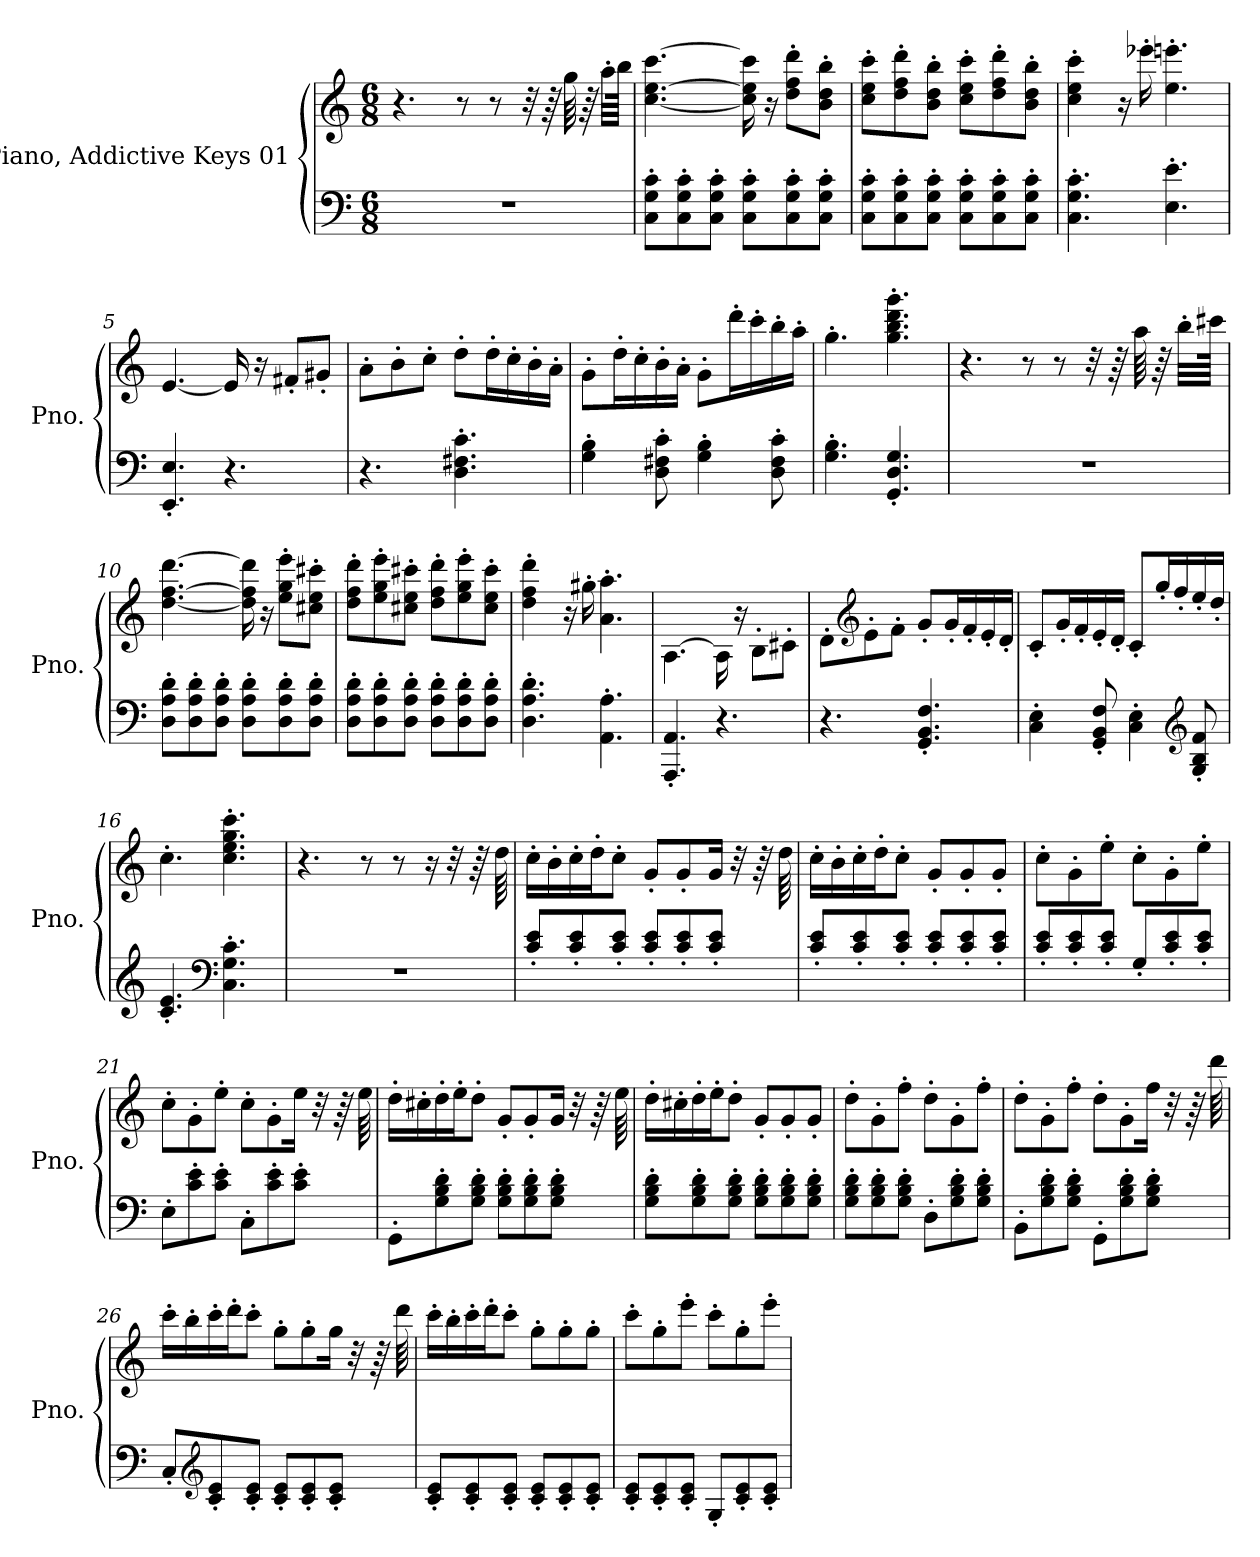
**kern	**kern
*part1	*part1
*staff2	*staff1
*I"Piano, Addictive Keys 01	*
*I'Pno.	*
*clefF4	*clefG2
*k[]	*k[]
*M6/8	*M6/8
*MM215	*MM215
=1	=1
2.r	4.r
.	8r
.	8r
.	32r
.	64r
.	64gg\
.	64r
.	32aa'\LLL
.	64bb\JJJk
=2	=2
8C\' 8G\' 8c\'L	[4.cc\ [4.ee\ [4.ccc\
8C\' 8G\' 8c\'	.
8C\' 8G\' 8c\'J	.
8C\' 8G\' 8c\'L	16cc\] 16ee\] 16ccc\]
.	16r
8C\' 8G\' 8c\'	8dd\' 8ff\' 8ddd\'L
8C\' 8G\' 8c\'J	8b\' 8dd\' 8bb\'J
=3	=3
8C\' 8G\' 8c\'L	8cc\' 8ee\' 8ccc\'L
8C\' 8G\' 8c\'	8dd\' 8ff\' 8ddd\'
8C\' 8G\' 8c\'J	8b\' 8dd\' 8bb\'J
8C\' 8G\' 8c\'L	8cc\' 8ee\' 8ccc\'L
8C\' 8G\' 8c\'	8dd\' 8ff\' 8ddd\'
8C\' 8G\' 8c\'J	8b\' 8dd\' 8bb\'J
=4	=4
4.C\' 4.G\' 4.c\'	4cc\' 4ee\' 4ccc\'
.	16r
.	16eee-X'\
4.E\' 4.e\'	4.ee\' 4.eeen\'
!!LO:LB:g=z
=5	=5
4.EE/' 4.E/'	[4.e/
4.r	16e/]
.	16r
.	8f#X'/L
.	8g#X'/J
=6	=6
4.r	8a'\L
.	8b'\
.	8cc'\J
4.D\' 4.F#X\' 4.c\'	8dd'\L
.	16dd'\L
.	16cc'\
.	16b'\
.	16a'\JJ
=7	=7
4G\' 4B\'	8g'\L
.	16dd'\L
.	16cc'\
8D\' 8F#X\' 8c\'	16b'\
.	16a'\JJ
4G\' 4B\'	8g'\L
.	16ddd'\L
.	16ccc'\
8D\' 8F#\' 8c\'	16bb'\
.	16aa'\JJ
=8	=8
4.G\' 4.B\'	4.gg'\
4.GG/' 4.D/' 4.G/'	4.gg\' 4.bb\' 4.ddd\' 4.ggg\'
!!LO:LB:g=z
=9	=9
2.r	4.r
.	8r
.	8r
.	32r
.	64r
.	64aa\
.	64r
.	32bb'\LLL
.	64ccc#X\JJJk
=10	=10
8D\' 8A\' 8d\'L	[4.dd\ [4.ff\ [4.ddd\
8D\' 8A\' 8d\'	.
8D\' 8A\' 8d\'J	.
8D\' 8A\' 8d\'L	16dd\] 16ff\] 16ddd\]
.	16r
8D\' 8A\' 8d\'	8ee\' 8gg\' 8eee\'L
8D\' 8A\' 8d\'J	8cc#X\' 8ee\' 8ccc#X\'J
=11	=11
8D\' 8A\' 8d\'L	8dd\' 8ff\' 8ddd\'L
8D\' 8A\' 8d\'	8ee\' 8gg\' 8eee\'
8D\' 8A\' 8d\'J	8cc#X\' 8ee\' 8ccc#X\'J
8D\' 8A\' 8d\'L	8dd\' 8ff\' 8ddd\'L
8D\' 8A\' 8d\'	8ee\' 8gg\' 8eee\'
8D\' 8A\' 8d\'J	8cc#\' 8ee\' 8ccc#\'J
=12	=12
4.D\' 4.A\' 4.d\'	4dd\' 4ff\' 4ddd\'
.	16r
.	16gg#X'\
4.AA\' 4.A\'	4.a\' 4.aa\'
!!LO:LB:g=z
=13	=13
4.AAA/' 4.AA/'	[4.A\
4.r	16A\]
.	16r
.	8B'\L
.	8c#X'\J
=14	=14
4.r	8d'\L
*	*clefG2
.	8e'\
.	8f'\J
4.GG/' 4.BB/' 4.F/'	8g'/L
.	16g'/L
.	16f'/
.	16e'/
.	16d'/JJ
=15	=15
4C\' 4E\'	8c'/L
.	16g'/L
.	16f'/
8GG/' 8BB/' 8F/'	16e'/
.	16d'/JJ
4C\' 4E\'	8c'/L
.	16gg'/L
.	16ff'/
*clefG2	*
8G/' 8B/' 8f/'	16ee'/
.	16dd'/JJ
=16	=16
4.c/' 4.e/'	4.cc'\
*clefF4	*
4.C\' 4.G\' 4.c\'	4.cc\' 4.ee\' 4.gg\' 4.ccc\'
=17	=17
2.r	4.r
.	8r
.	8r
.	16r
.	32r
.	64r
.	64dd\
!!LO:LB:g=z
=18	=18
8c/' 8e/'L	16cc'\LL
.	16b'\
8c/' 8e/'	16cc'\
.	16dd'\J
8c/' 8e/'J	8cc'\J
8c/' 8e/'L	8g'/L
8c/' 8e/'	8g'/
8c/' 8e/'J	16g/Jk
.	32r
.	64r
.	64dd\
=19	=19
8c/' 8e/'L	16cc'\LL
.	16b'\
8c/' 8e/'	16cc'\
.	16dd'\J
8c/' 8e/'J	8cc'\J
8c/' 8e/'L	8g'/L
8c/' 8e/'	8g'/
8c/' 8e/'J	8g'/J
=20	=20
8c/' 8e/'L	8cc'\L
8c/' 8e/'	8g'\
8c/' 8e/'J	8ee'\J
8G'/L	8cc'\L
8c/' 8e/'	8g'\
8c/' 8e/'J	8ee'\J
=21	=21
8E'\L	8cc'\L
8c\' 8e\'	8g'\
8c\' 8e\'J	8ee'\J
8C'\L	8cc'\L
8c\' 8e\'	8g'\
8c\' 8e\'J	16ee\Jk
.	32r
.	64r
.	64ee\
!!LO:LB:g=z
=22	=22
8GG'\L	16dd'\LL
.	16cc#X'\
8G\' 8B\' 8d\'	16dd'\
.	16ee'\J
8G\' 8B\' 8d\'J	8dd'\J
8G\' 8B\' 8d\'L	8g'/L
8G\' 8B\' 8d\'	8g'/
8G\' 8B\' 8d\'J	16g/Jk
.	32r
.	64r
.	64ee\
=23	=23
8G\' 8B\' 8d\'L	16dd'\LL
.	16cc#X'\
8G\' 8B\' 8d\'	16dd'\
.	16ee'\J
8G\' 8B\' 8d\'J	8dd'\J
8G\' 8B\' 8d\'L	8g'/L
8G\' 8B\' 8d\'	8g'/
8G\' 8B\' 8d\'J	8g'/J
=24	=24
8G\' 8B\' 8d\'L	8dd'\L
8G\' 8B\' 8d\'	8g'\
8G\' 8B\' 8d\'J	8ff'\J
8D'\L	8dd'\L
8G\' 8B\' 8d\'	8g'\
8G\' 8B\' 8d\'J	8ff'\J
=25	=25
8BB'\L	8dd'\L
8G\' 8B\' 8d\'	8g'\
8G\' 8B\' 8d\'J	8ff'\J
8GG'\L	8dd'\L
8G\' 8B\' 8d\'	8g'\
8G\' 8B\' 8d\'J	16ff\Jk
.	32r
.	64r
.	64ddd\
!!LO:PB:g=z
=26	=26
8C'/L	16ccc'\LL
.	16bb'\
*clefG2	*
8c/' 8e/'	16ccc'\
.	16ddd'\J
8c/' 8e/'J	8ccc'\J
8c/' 8e/'L	8gg'\L
8c/' 8e/'	8gg'\
8c/' 8e/'J	16gg\Jk
.	32r
.	64r
.	64ddd\
=27	=27
8c/' 8e/'L	16ccc'\LL
.	16bb'\
8c/' 8e/'	16ccc'\
.	16ddd'\J
8c/' 8e/'J	8ccc'\J
8c/' 8e/'L	8gg'\L
8c/' 8e/'	8gg'\
8c/' 8e/'J	8gg'\J
=28	=28
8c/' 8e/'L	8ccc'\L
8c/' 8e/'	8gg'\
8c/' 8e/'J	8eee'\J
8G'/L	8ccc'\L
8c/' 8e/'	8gg'\
8c/' 8e/'J	8eee'\J
=	=
*-	*-
